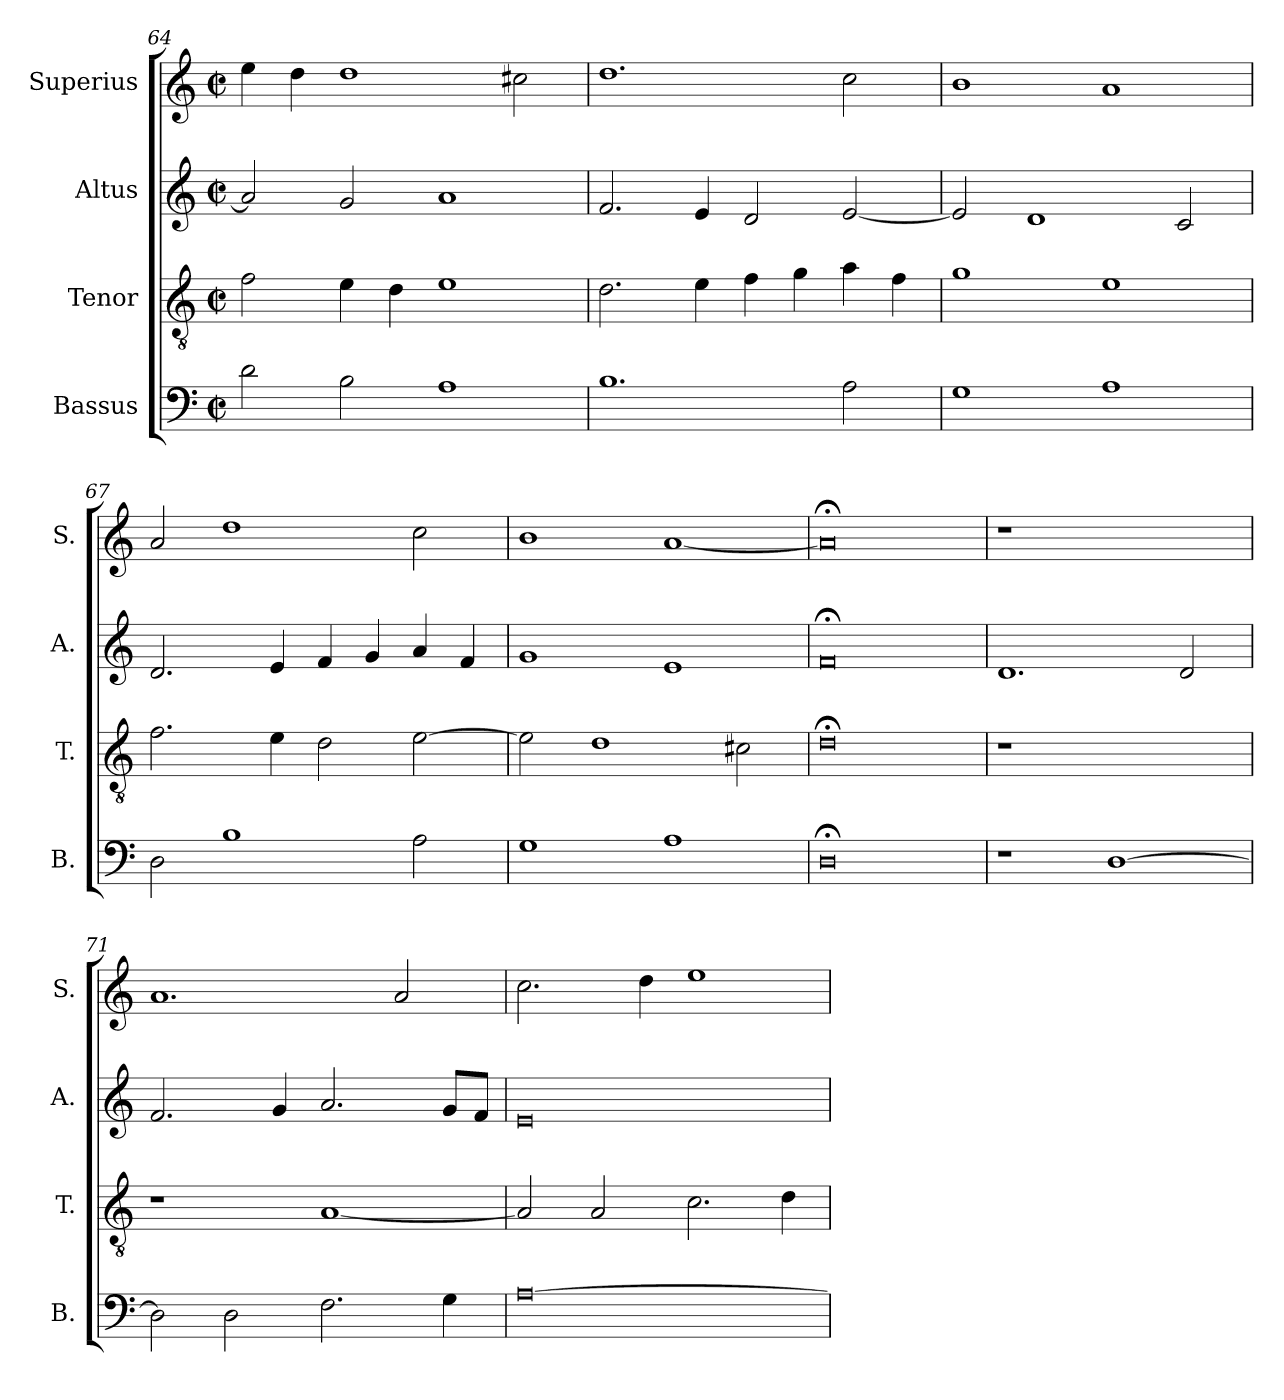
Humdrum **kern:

**kern	**kern	**kern	**kern
*part4	*part3	*part2	*part1
*staff4	*staff3	*staff2	*staff1
*I"Bassus	*I"Tenor	*I"Altus	*I"Superius
*I'B.	*I'T.	*I'A.	*I'S.
*clefF4	*clefGv2	*clefG2	*clefG2
*	*ITrd7c12	*	*
*k[]	*k[]	*k[]	*k[]
*C:	*C:	*C:	*C:
*M2/2	*M2/2	*M2/2	*M2/2
*met(c|)	*met(c|)	*met(c|)	*met(c|)
=64	=64	=64	=64
2di\	2Fi\	2ai/]	4eei\
.	.	.	4ddi\
2Bi\	4Ei\	2gi/	1ddi
.	4Di\	.	.
1Ai	1Ei	1ai	.
.	.	.	2cc#Xi\
=65	=65	=65	=65
1.Bi	2.Di\	2.fi/	1.ddi
.	4Ei\	4ei/	.
.	4Fi\	2di/	.
.	4Gi\	.	.
2Ai\	4Ai\	[<2ei/	2cci\
.	4Fi\	.	.
!!LO:LB:g=z
=66	=66	=66	=66
1Gi	1Gi	2ei/]	1bi
.	.	1di	.
1Ai	1Ei	.	1ai
.	.	2ci/	.
=67	=67	=67	=67
2Di\	2.Fi\	2.di/	2ai/
1Bi	.	.	1ddi
.	4Ei\	4ei/	.
.	2Di\	4fi/	.
.	.	4gi/	.
2Ai\	[>2Ei\	4ai/	2cci\
.	.	4fi/	.
=68	=68	=68	=68
1Gi	2Ei\]	1gi	1bi
.	1Di	.	.
1Ai	.	1ei	[<1ai
.	2C#Xi\	.	.
=69	=69	=69	=69
0D;i	0D;i	0f;i	0a;i]
=70	=70	=70	=70
!	!LO:N:vis=1	!	!LO:N:vis=1
1r	1r	1.di	1r
[>1Di	1ryy	.	1ryy
.	.	2di/	.
=71	=71	=71	=71
2Di\]	1r	2.fi/	1.ai
2Di\	.	.	.
.	.	4gi/	.
2.Fi\	[<1AAi	2.ai/	.
.	.	.	2ai/
4Gi\	.	8gi/L	.
.	.	8fi/J	.
!!LO:PB:g=z
=72	=72	=72	=72
[>0Ai	2AAi/]	0ei	2.cci\
.	2AAi/	.	.
.	.	.	4ddi\
.	2.Ci\	.	1eei
.	4Di\	.	.
=	=	=	=
*-	*-	*-	*-
